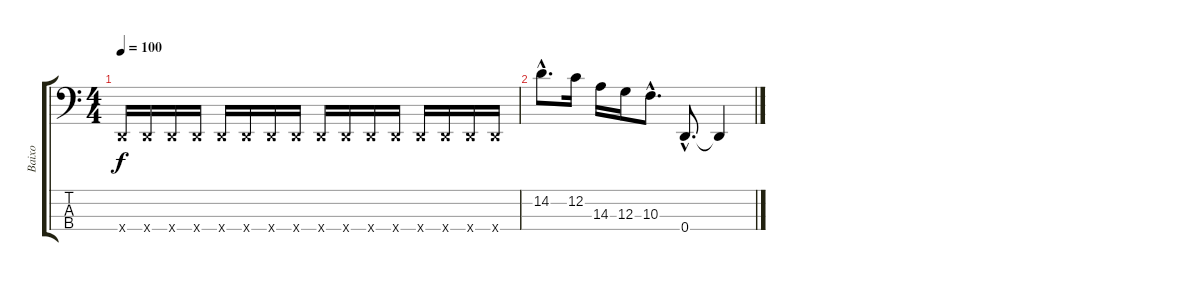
\track ("Baixo" "Baixo") {instrument electricbasspick}
\staff {score tabs}
\tuning (F2 C2 G1 D1) {hide}
\ts (4 4)
\tempo 100
\clef f4
\ks c
0.4{x}.16{dy f} 0.4{x}.16 0.4{x}.16 0.4{x}.16 0.4{x}.16 0.4{x}.16 0.4{x}.16 0.4{x}.16 0.4{x}.16 0.4{x}.16 0.4{x}.16 0.4{x}.16 0.4{x}.16 0.4{x}.16 0.4{x}.16 0.4{x}.16 |
14.2{hac}.8{d} 12.2.16 14.3.16 12.3.16 10.3{hac}.8{d} 0.4{hac}.8{d} 0.4{t}.4
